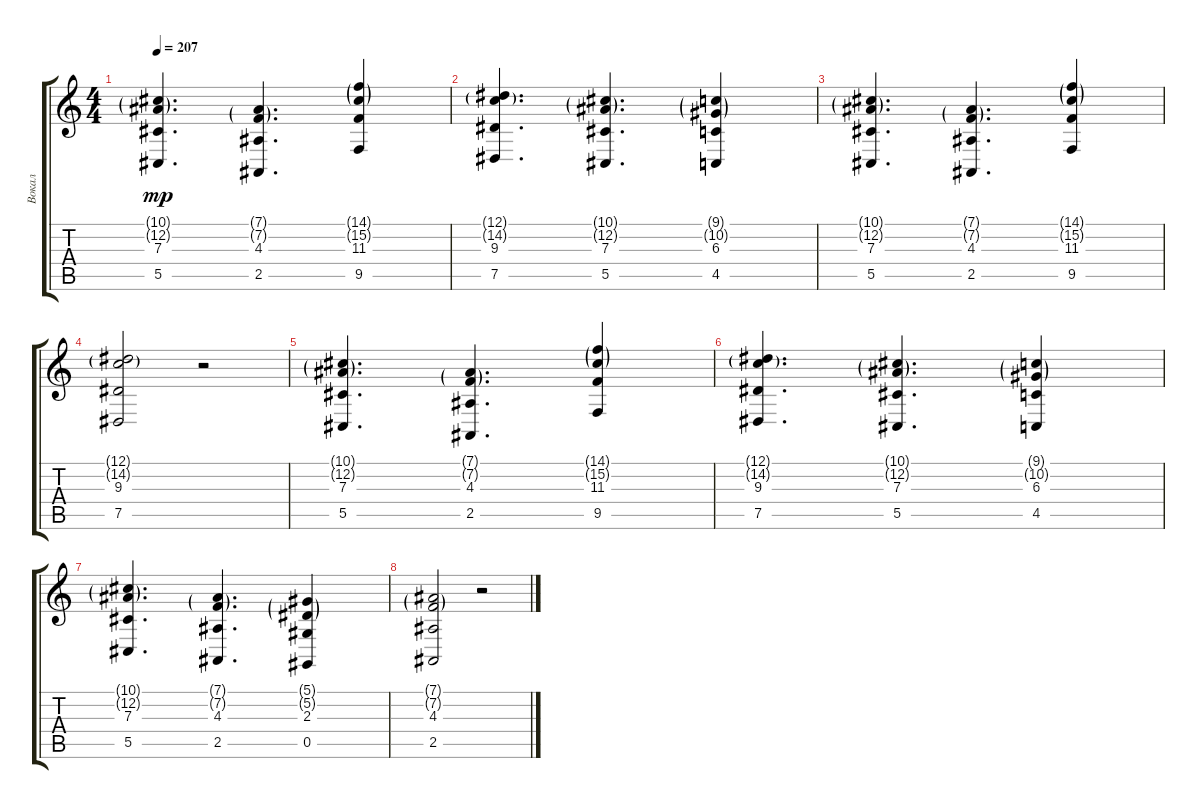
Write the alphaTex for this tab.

\track ("Вокал" "Вокал") {instrument voiceoohs}
\staff {score tabs}
\tuning (Eb4 Bb3 Gb3 Db3 Ab2 Eb2) {hide}
\ts (4 4)
\tempo 207
\clef g2
\ks c
(10.1{g} 12.2{g} 7.3 5.5).4{d dy mp} (7.1{g} 7.2{g} 4.3 2.5).4{d} (14.1{g} 15.2{g} 11.3 9.5).4 |
(12.1{g} 14.2{g} 9.3 7.5).4{d} (10.1{g} 12.2{g} 7.3 5.5).4{d} (9.1{g} 10.2{g} 6.3 4.5).4 |
(10.1{g} 12.2{g} 7.3 5.5).4{d} (7.1{g} 7.2{g} 4.3 2.5).4{d} (14.1{g} 15.2{g} 11.3 9.5).4 |
(12.1{g} 14.2{g} 9.3 7.5).2 r.2 |
(10.1{g} 12.2{g} 7.3 5.5).4{d} (7.1{g} 7.2{g} 4.3 2.5).4{d} (14.1{g} 15.2{g} 11.3 9.5).4 |
(12.1{g} 14.2{g} 9.3 7.5).4{d} (10.1{g} 12.2{g} 7.3 5.5).4{d} (9.1{g} 10.2{g} 6.3 4.5).4 |
(10.1{g} 12.2{g} 7.3 5.5).4{d} (7.1{g} 7.2{g} 4.3 2.5).4{d} (5.1{g} 5.2{g} 2.3 0.5).4 |
(7.1{g} 7.2{g} 4.3 2.5).2 r.2
